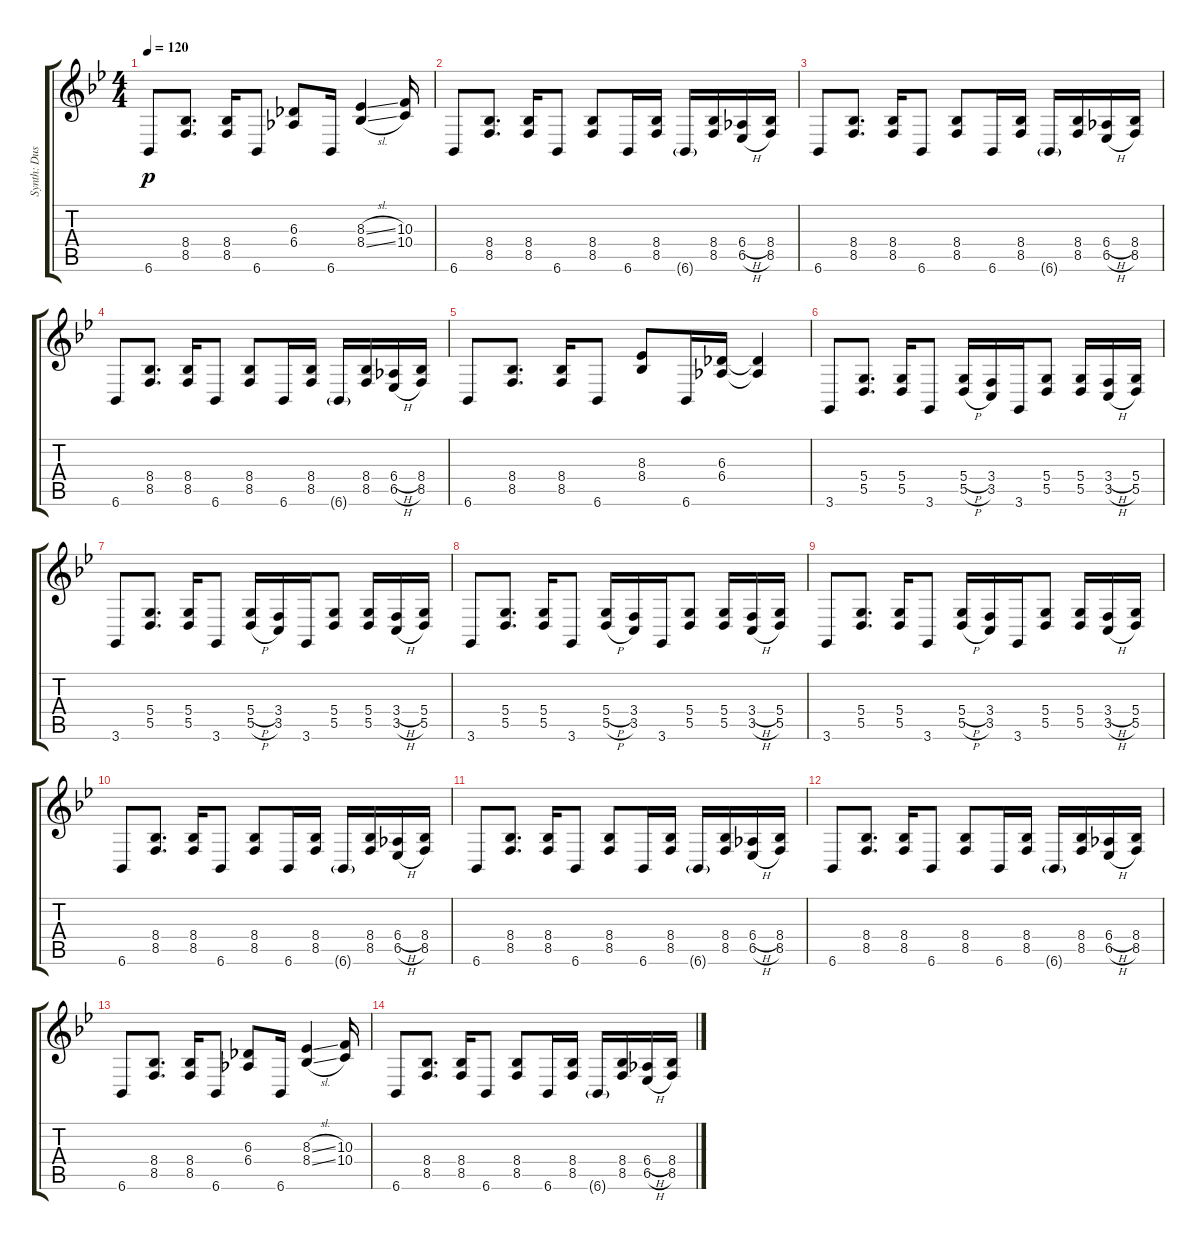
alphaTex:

\track ("Synth: Dusty" "Synth: Dus") {instrument lead8bassandlead}
\staff {score tabs}
\tuning (E4 B3 G3 D3 A2 E2) {hide}
\ts (4 4)
\tempo 120
\clef g2
\ks bb
6.6.8{dy p} (8.4 8.5).8{d} (8.4 8.5).16 6.6.8 (6.3 6.4).8 6.6.16 (8.3{sl} 8.4{sl}).4 (10.3 10.4).16 |
6.6.8 (8.4 8.5).8{d} (8.4 8.5).16 6.6.8 (8.4 8.5).8 6.6.16 (8.4 8.5).16 6.6{g}.16 (8.4 8.5).16 (6.4{h} 6.5{h}).16 (8.4 8.5).16 |
6.6.8 (8.4 8.5).8{d} (8.4 8.5).16 6.6.8 (8.4 8.5).8 6.6.16 (8.4 8.5).16 6.6{g}.16 (8.4 8.5).16 (6.4{h} 6.5{h}).16 (8.4 8.5).16 |
6.6.8 (8.4 8.5).8{d} (8.4 8.5).16 6.6.8 (8.4 8.5).8 6.6.16 (8.4 8.5).16 6.6{g}.16 (8.4 8.5).16 (6.4{h} 6.5{h}).16 (8.4 8.5).16 |
6.6.8 (8.4 8.5).8{d} (8.4 8.5).16 6.6.8 (8.3 8.4).8 6.6.16 (6.3 6.4).16 (6.3{t} 6.4{t}).4 |
3.6.8 (5.4 5.5).8{d} (5.4 5.5).16 3.6.8 (5.4{h} 5.5{h}).16 (3.4 3.5).16 3.6.16 (5.4 5.5).8 (5.4 5.5).16 (3.4{h} 3.5{h}).16 (5.4 5.5).16 |
3.6.8 (5.4 5.5).8{d} (5.4 5.5).16 3.6.8 (5.4{h} 5.5{h}).16 (3.4 3.5).16 3.6.16 (5.4 5.5).8 (5.4 5.5).16 (3.4{h} 3.5{h}).16 (5.4 5.5).16 |
3.6.8 (5.4 5.5).8{d} (5.4 5.5).16 3.6.8 (5.4{h} 5.5{h}).16 (3.4 3.5).16 3.6.16 (5.4 5.5).8 (5.4 5.5).16 (3.4{h} 3.5{h}).16 (5.4 5.5).16 |
3.6.8 (5.4 5.5).8{d} (5.4 5.5).16 3.6.8 (5.4{h} 5.5{h}).16 (3.4 3.5).16 3.6.16 (5.4 5.5).8 (5.4 5.5).16 (3.4{h} 3.5{h}).16 (5.4 5.5).16 |
6.6.8 (8.4 8.5).8{d} (8.4 8.5).16 6.6.8 (8.4 8.5).8 6.6.16 (8.4 8.5).16 6.6{g}.16 (8.4 8.5).16 (6.4{h} 6.5{h}).16 (8.4 8.5).16 |
6.6.8 (8.4 8.5).8{d} (8.4 8.5).16 6.6.8 (8.4 8.5).8 6.6.16 (8.4 8.5).16 6.6{g}.16 (8.4 8.5).16 (6.4{h} 6.5{h}).16 (8.4 8.5).16 |
6.6.8 (8.4 8.5).8{d} (8.4 8.5).16 6.6.8 (8.4 8.5).8 6.6.16 (8.4 8.5).16 6.6{g}.16 (8.4 8.5).16 (6.4{h} 6.5{h}).16 (8.4 8.5).16 |
6.6.8 (8.4 8.5).8{d} (8.4 8.5).16 6.6.8 (6.3 6.4).8 6.6.16 (8.3{sl} 8.4{sl}).4 (10.3 10.4).16 |
6.6.8 (8.4 8.5).8{d} (8.4 8.5).16 6.6.8 (8.4 8.5).8 6.6.16 (8.4 8.5).16 6.6{g}.16 (8.4 8.5).16 (6.4{h} 6.5{h}).16 (8.4 8.5).16
